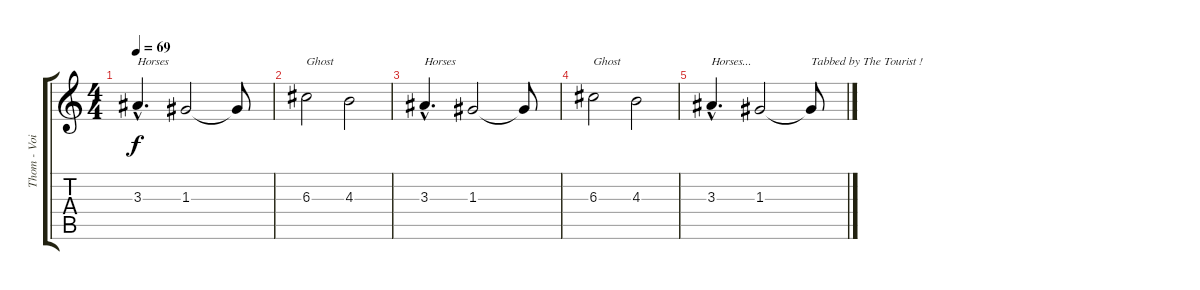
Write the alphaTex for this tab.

\track ("Thom - Voice" "Thom - Voi") {instrument fretlessbass}
\staff {score tabs}
\tuning (E4 B3 G3 D3 A2 E2) {hide}
\ts (4 4)
\tempo 69
\clef g2
\ks c
3.3{hac}.4{d txt "Horses" dy f} 1.3.2 1.3{t}.8 |
6.3.2{txt "Ghost"} 4.3.2 |
3.3{hac}.4{d txt "Horses"} 1.3.2 1.3{t}.8 |
6.3.2{txt "Ghost"} 4.3.2 |
3.3{hac}.4{d txt "Horses..."} 1.3.2 1.3{t}.8{txt "Tabbed by The Tourist !"}
